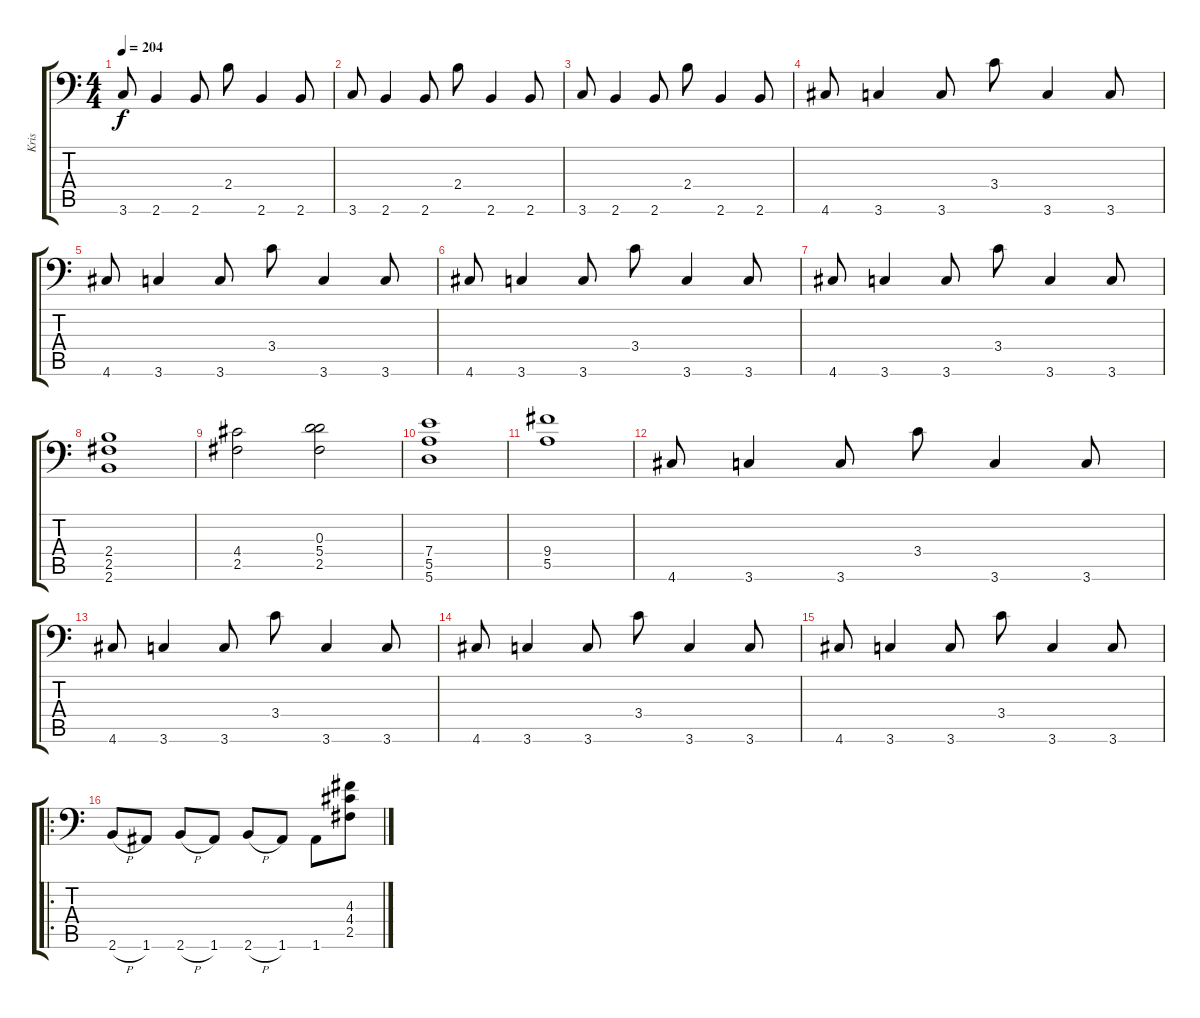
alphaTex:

\track ("Kris" "Kris") {instrument distortionguitar}
\staff {score tabs}
\tuning (B3 Gb3 D3 A2 E2 A1) {hide}
\ts (4 4)
\tempo 204
\clef f4
\ks c
3.6.8{dy f} 2.6.4 2.6.8 2.4.8 2.6.4 2.6.8 |
3.6.8 2.6.4 2.6.8 2.4.8 2.6.4 2.6.8 |
3.6.8 2.6.4 2.6.8 2.4.8 2.6.4 2.6.8 |
4.6.8 3.6.4 3.6.8 3.4.8 3.6.4 3.6.8 |
4.6.8 3.6.4 3.6.8 3.4.8 3.6.4 3.6.8 |
4.6.8 3.6.4 3.6.8 3.4.8 3.6.4 3.6.8 |
4.6.8 3.6.4 3.6.8 3.4.8 3.6.4 3.6.8 |
(2.4 2.5 2.6).1 |
(4.4 2.5).2 (0.3 5.4 2.5).2 |
(7.4 5.5 5.6).1 |
(9.4 5.5).1 |
4.6.8 3.6.4 3.6.8 3.4.8 3.6.4 3.6.8 |
4.6.8 3.6.4 3.6.8 3.4.8 3.6.4 3.6.8 |
4.6.8 3.6.4 3.6.8 3.4.8 3.6.4 3.6.8 |
4.6.8 3.6.4 3.6.8 3.4.8 3.6.4 3.6.8 |
\ro
2.6{h}.8 1.6.8 2.6{h}.8 1.6.8 2.6{h}.8 1.6.8 1.6.8 (4.3 4.4 2.5).8
